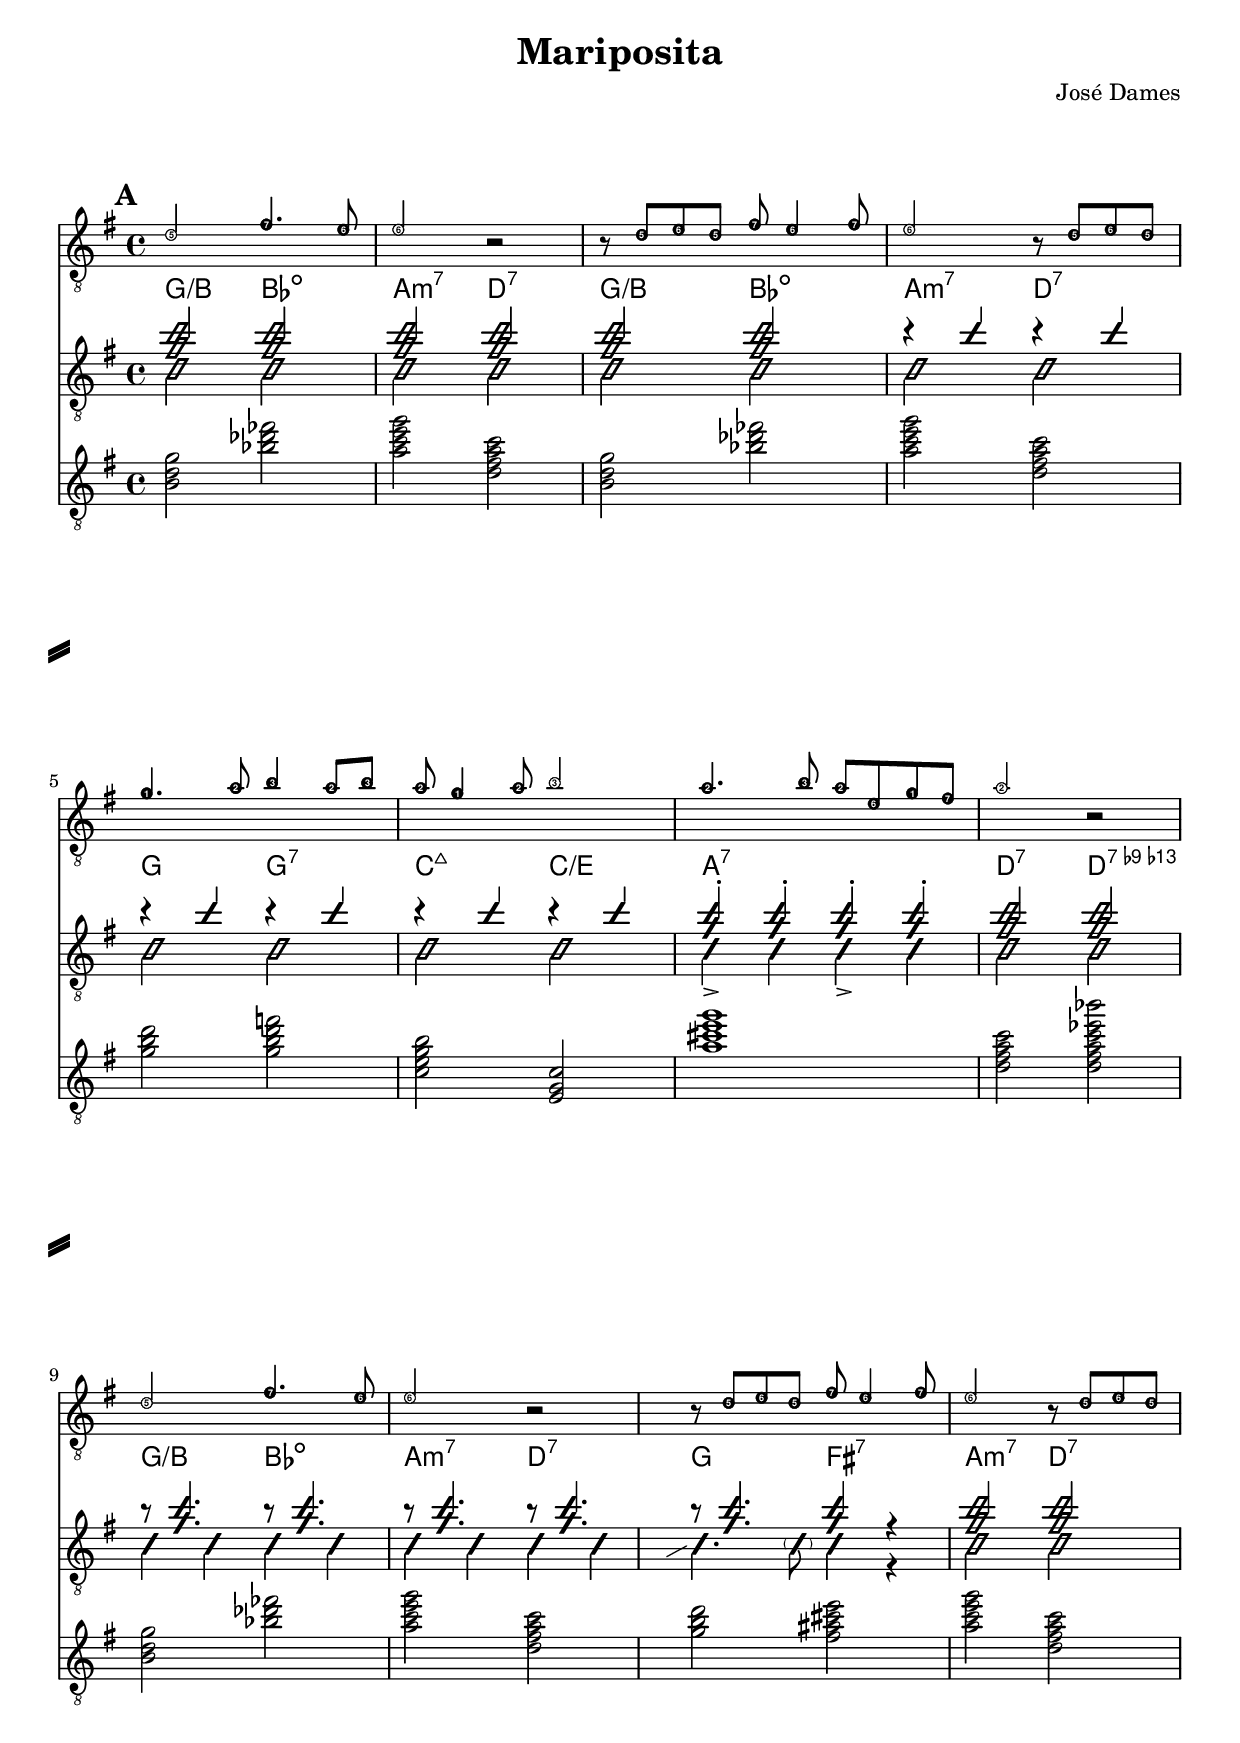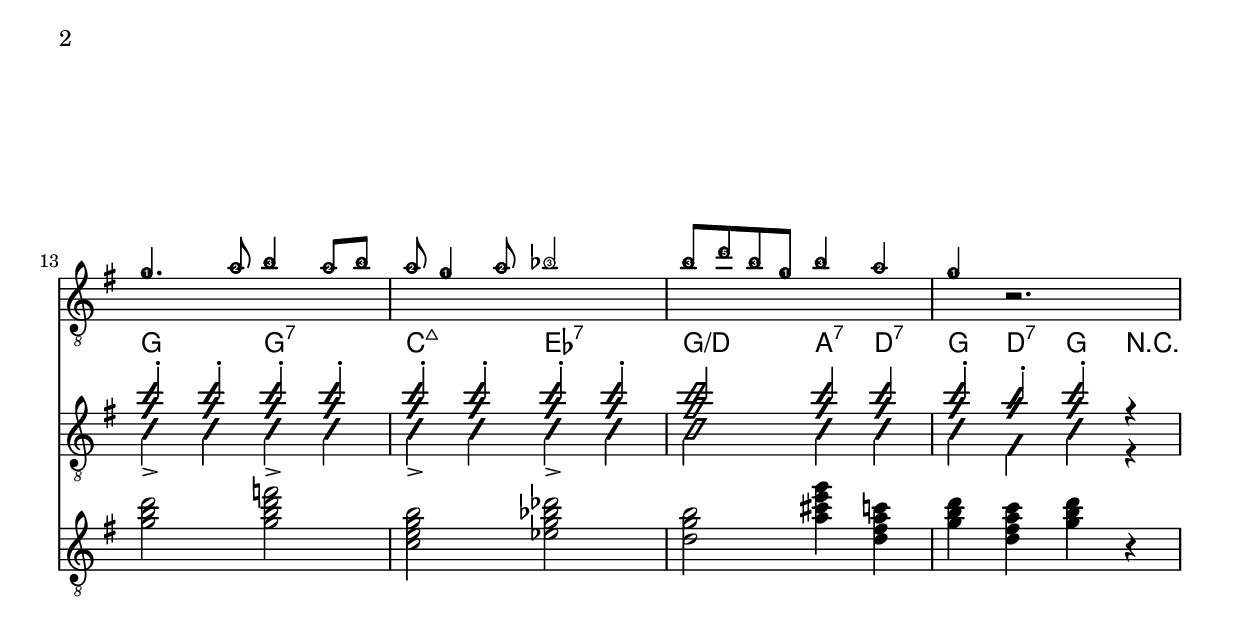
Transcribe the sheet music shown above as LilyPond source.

\version "2.24.2"

\include "../include/common.ly"
\version "2.24.2"

piano = \relative c'' {
  <<
    \improvisationOn
    {r4 c r c} \\
    \improvisationOn
    {c,2 c}
  >>
}

arpegio = \relative c'' {
  <<
    \improvisationOn
    {r8 g c g r8 g c g } \\
    \improvisationOn
    {c,2 c}
  >>
}

desmarcado = \relative c'' {
  <<
    \improvisationOn
    {r8 <g c>4. r8 <g c>4. } \\
    \improvisationOn
    {c,4 c c c}
  >>
}

marcado = \relative c'' {
  <<
    \improvisationOn
    {<g c>4-. q-. q-. q-. } \\
    \improvisationOn
    {c,4 c c c}
  >>
}

bajos = \relative c'' {
  <<
    \improvisationOn
    {c,4 c c c}
  >>
}

marcadoSincopa = \relative c'' {
  <<
    \improvisationOn
    {<g c>4-. q-. q-. r } \\
    \improvisationOn
    {c,4 c c r}
  >>
}

final = \relative c'' {
  <<
    \improvisationOn
    {<g c>4-. <g b>4-. <g c>4-. r } \\
    \improvisationOn
    {c,4 g c r}
  >>
}

blancas = \relative c'' {
  <<
    \improvisationOn
    {<g c>2 q} \\
    \improvisationOn
    {c,2 c}
  >>
}

blancaMarcado = \relative c'' {
  <<
    \improvisationOn
    {<g c>2 <g c>4 q } \\
    \improvisationOn
    {c,2 c4 c}
  >>
}

marcadoDos = \relative c'' {
  <<
    \improvisationOn
    {<g c>4-. q-. q-. q-. } \\
    \improvisationOn
    {c,4-> c c-> c}
  >>
}

sincopa = \relative c'' {
  <<
    \improvisationOn
    {r8 <g c>4. <g c>4 r } \\
    \improvisationOn
    {
      \once \override Glissando.springs-and-rods
      = #ly:spanner::set-spacing-rods
      \once \override Glissando.minimum-length = #4
      \once \hideNotes
      \grace g, \glissando c4. \parenthesize c8 c4 r
    }
  >>
}

sincopaMarcado = \relative c'' {
  <<
    \improvisationOn
    {r8 <g c>4. <g c>4 q } \\
    \improvisationOn
    {
      \once \override Glissando.springs-and-rods
      = #ly:spanner::set-spacing-rods
      \once \override Glissando.minimum-length = #4
      \once \hideNotes
      \grace g, \glissando c4. \parenthesize c8 c4 c
    }
  >>
}

sincopaTierra = \relative c'' {
  <<
    \improvisationOn
    {<g c>8 <g c>8 r4 <g c>4 r } \\
    \improvisationOn
    {
      \once \override Glissando.springs-and-rods
      = #ly:spanner::set-spacing-rods
      \once \override Glissando.minimum-length = #4
      \once \hideNotes
      \grace g, \glissando c8 c r \parenthesize c c4 r
    }
  >>
}

sincopaFalsa = \relative c'' {
  <<
    \improvisationOn
    {r8 <g c>4. <g c>4 r } \\
    \improvisationOn
    {c,4. \parenthesize c8 c4 r}
  >>
}


\header {
  title = "Mariposita"
  composer = "José Dames"
}

melody = {
\key g \major |

  d2 fis4. e8 |
  e2 r |
  r8 d e d fis e4 fis8 |
  e2 r8 d e d |

  g4. a8 b4 a8 b |
  a8 g4 a8 b2 |
  a4. b8 a e g fis |
  a2 r |

  d,2 fis4. e8 |
  e2 r |
  r8 d e d fis e4 fis8 |
  e2 r8 d e d |

  g4. a8 b4 a8 b |
  a8 g4 a8 bes2 |
  b8 d b g b4 a |
  g4 r2. |
}

harmony = \chordmode {
  \mark \default
  \key g \major |
  g2:/b bes:dim |
  a2:m7 d:7 |
  g2:/b bes:dim |
  a2:m7 d:7 |
  \break

  g2 g:7 |
  c2:maj7 c:/e |
  a1:7 |
  d2:7 d:9-13- |
  \break

  g2:/b bes:dim |
  a2:m7 d:7 |
  g2 fis:7 |
  a2:m7 d:7 |
  \break

  g2 g:7 |
  c2:maj7 ees:7 |
  g2:/d a4:7 d:7 |
  g4 d:7 g r |
  \break
}


rhythm = {
  \key g \major |

  \blancas
  \blancas
  \blancas
  \piano

  \piano
  \piano
  \marcadoDos
  \blancas

  \desmarcado
  \desmarcado
  \sincopa
  \blancas

  \marcadoDos
  \marcadoDos
  \blancaMarcado
  \final
}

\score {
  <<
    % \transpose c a
    \new Staff = "voice" {
      \stemUp
      \relative c' {
        \easyHeadsOn
        \melody
      }
    }

    % \new AlphaTab {
    %   \relative c' {
    %     \melody
    %   }
    % }

    % \new NoteNames \melody
    \new ChordNames \harmony

    \new Staff \rhythm

    \new RomanChordNames \harmony
  >>

  \layout {}
}
